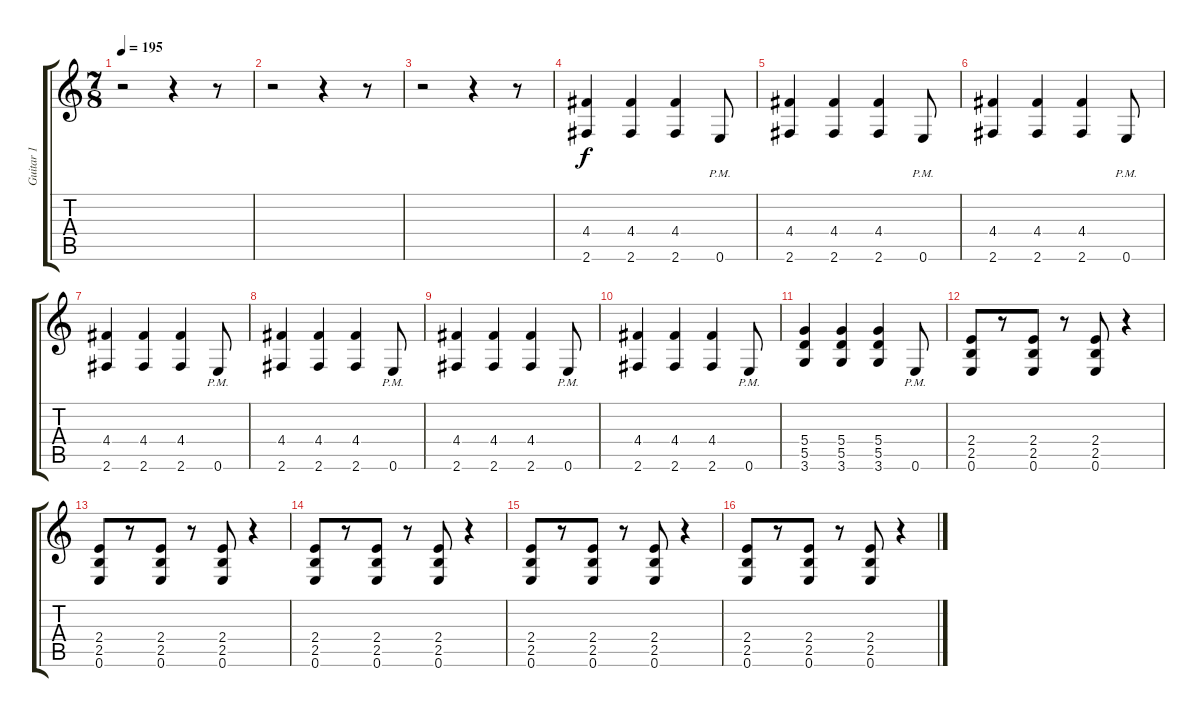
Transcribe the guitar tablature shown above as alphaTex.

\track ("Guitar 1" "Guitar 1") {instrument distortionguitar}
\staff {score tabs}
\tuning (E4 B3 G3 D3 A2 E2) {hide}
\ts (7 8)
\tempo 195
\clef g2
\ks c
r.2{dy f} r.4 r.8 |
r.2 r.4 r.8 |
r.2 r.4 r.8 |
(4.4 2.6).4{volume 15 balance 0 instrument distortionguitar} (4.4 2.6).4 (4.4 2.6).4 0.6{pm}.8 |
(4.4 2.6).4 (4.4 2.6).4 (4.4 2.6).4 0.6{pm}.8 |
(4.4 2.6).4 (4.4 2.6).4 (4.4 2.6).4 0.6{pm}.8 |
(4.4 2.6).4 (4.4 2.6).4 (4.4 2.6).4 0.6{pm}.8 |
(4.4 2.6).4 (4.4 2.6).4 (4.4 2.6).4 0.6{pm}.8 |
(4.4 2.6).4 (4.4 2.6).4 (4.4 2.6).4 0.6{pm}.8 |
(4.4 2.6).4 (4.4 2.6).4 (4.4 2.6).4 0.6{pm}.8 |
(5.4 5.5 3.6).4 (5.4 5.5 3.6).4 (5.4 5.5 3.6).4 0.6{pm}.8 |
(2.4 2.5 0.6).8 r.8 (2.4 2.5 0.6).8 r.8 (2.4 2.5 0.6).8 r.4 |
(2.4 2.5 0.6).8 r.8 (2.4 2.5 0.6).8 r.8 (2.4 2.5 0.6).8 r.4 |
(2.4 2.5 0.6).8 r.8 (2.4 2.5 0.6).8 r.8 (2.4 2.5 0.6).8 r.4 |
(2.4 2.5 0.6).8 r.8 (2.4 2.5 0.6).8 r.8 (2.4 2.5 0.6).8 r.4 |
(2.4 2.5 0.6).8 r.8 (2.4 2.5 0.6).8 r.8 (2.4 2.5 0.6).8 r.4
